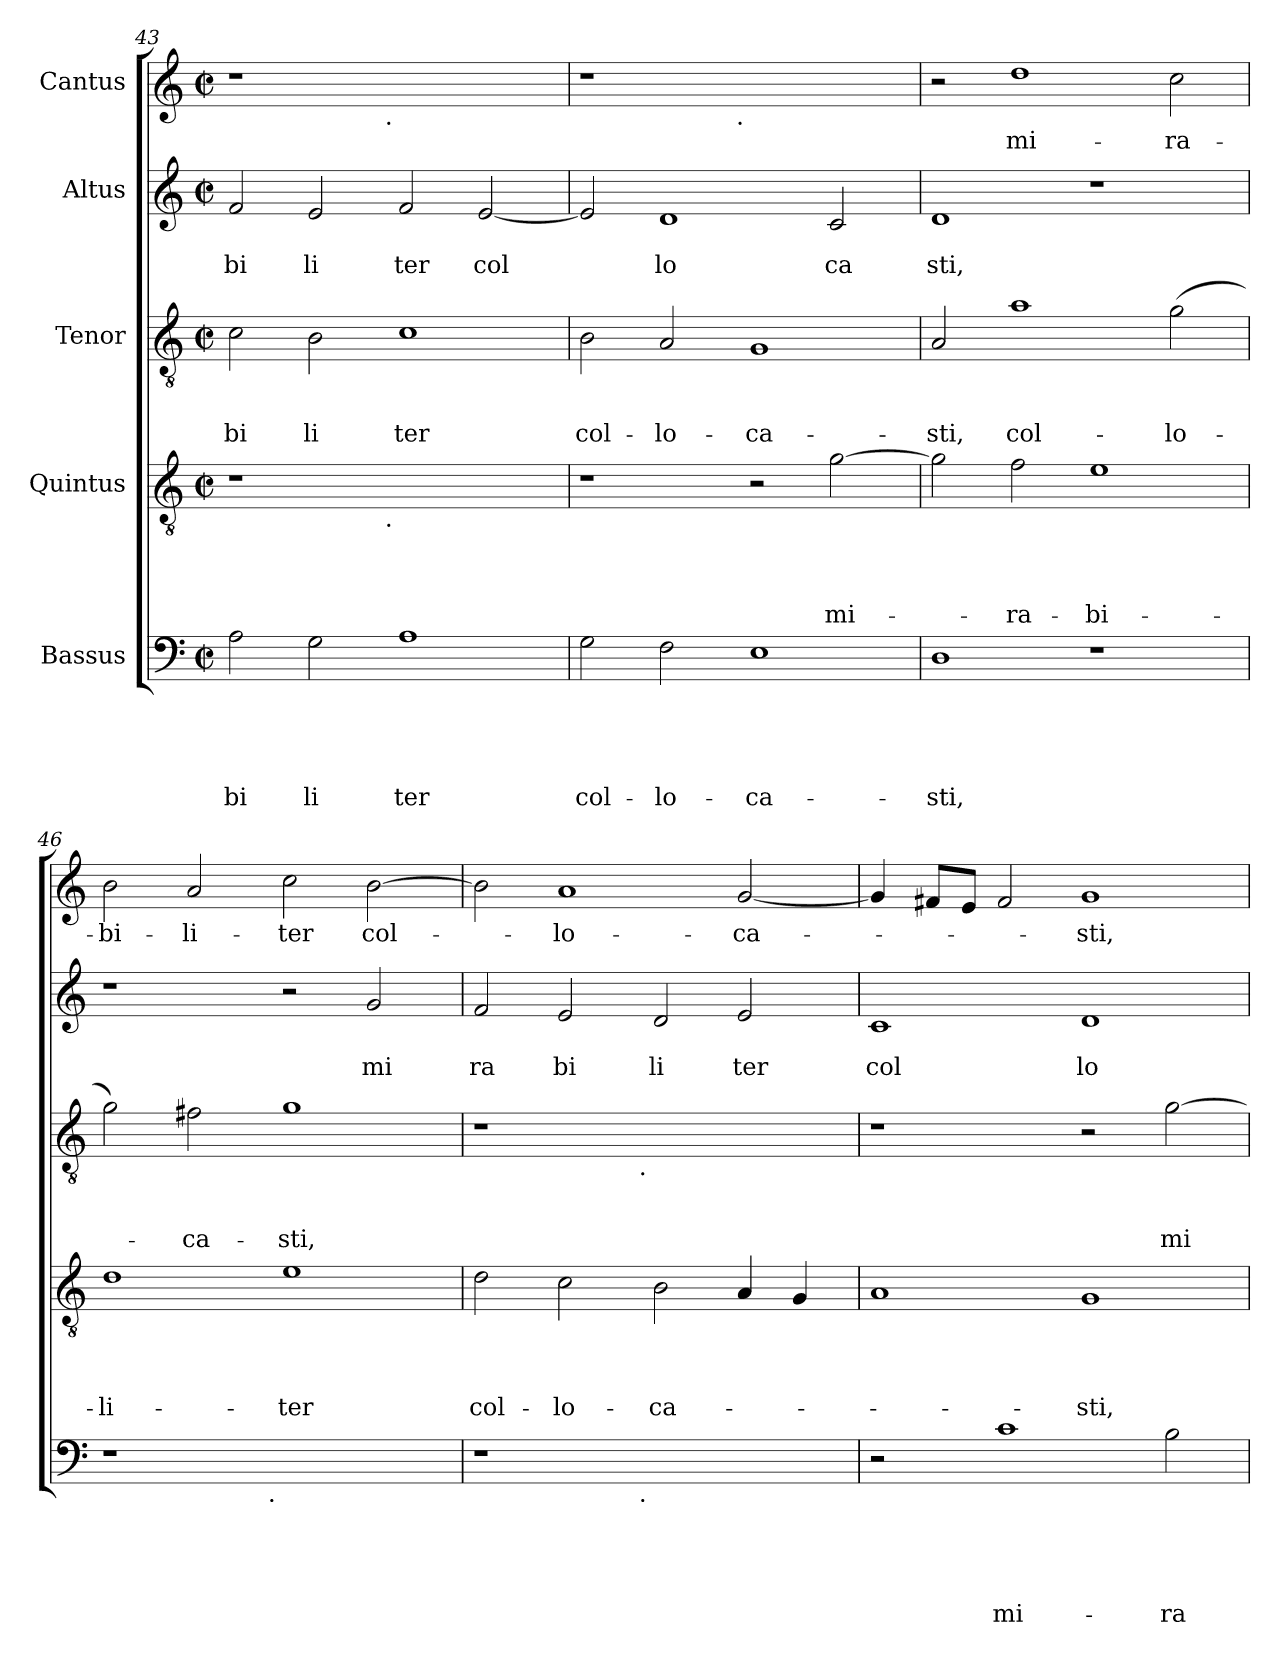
**kern	**text	**text	**text	**text	**text	**kern	**text	**text	**text	**text	**kern	**text	**text	**text	**kern	**text	**text	**kern	**text
*part5	*part5	*part5	*part5	*part5	*part5	*part4	*part4	*part4	*part4	*part4	*part3	*part3	*part3	*part3	*part2	*part2	*part2	*part1	*part1
*staff5	*staff5	*staff5	*staff5	*staff5	*staff5	*staff4	*staff4	*staff4	*staff4	*staff4	*staff3	*staff3	*staff3	*staff3	*staff2	*staff2	*staff2	*staff1	*staff1
*I"Bassus	*	*	*	*	*	*I"Quintus	*	*	*	*	*I"Tenor	*	*	*	*I"Altus	*	*	*I"Cantus	*
*clefF4	*	*	*	*	*	*clefGv2	*	*	*	*	*clefGv2	*	*	*	*clefG2	*	*	*clefG2	*
*k[]	*	*	*	*	*	*k[]	*	*	*	*	*k[]	*	*	*	*k[]	*	*	*k[]	*
*C:	*	*	*	*	*	*C:	*	*	*	*	*C:	*	*	*	*C:	*	*	*C:	*
*M2/2	*	*	*	*	*	*M2/2	*	*	*	*	*M2/2	*	*	*	*M2/2	*	*	*M2/2	*
*met(c|)	*	*	*	*	*	*met(c|)	*	*	*	*	*met(c|)	*	*	*	*met(c|)	*	*	*met(c|)	*
=43	=43	=43	=43	=43	=43	=43	=43	=43	=43	=43	=43	=43	=43	=43	=43	=43	=43	=43	=43
!	!	!	!	!	!LO:LY:b	!	!	!	!	!	!	!	!	!LO:LY:b	!	!	!LO:LY:b	!	!
*	*	*	*	*	*	*^	*	*	*	*	*	*	*	*	*	*	*	*^	*
2A\	.	.	.	.	bi	1r	2ryy	.	.	.	.	2c\	.	.	bi	2f/	.	bi	1r	2ryy	.
!	!	!	!	!	!LO:LY:b	!	!	!	!	!	!	!	!	!	!LO:LY:b	!	!	!LO:LY:b	!	!	!
2G\	.	.	.	.	li	.	4...ryy	.	.	.	.	2B\	.	.	li	2e/	.	li	.	4...ryy	.
!	!	!	!	!	!	!	!	!	!	!	!	!	!	!	!	!	!	!	!	!LO:TX:b:t=.	!
!	!	!	!	!	!	!	!LO:TX:b:t=.	!	!	!	!	!	!	!	!	!	!	!	!	!	!
.	.	.	.	.	.	.	1ryy	.	.	.	.	.	.	.	.	.	.	.	.	1ryy	.
!	!	!	!	!	!LO:LY:b	!	!	!	!	!	!	!	!	!	!LO:LY:b	!	!	!LO:LY:b	!	!	!
1A	.	.	.	.	ter	1ryy	.	.	.	.	.	1c	.	.	ter	2f/	.	ter	1ryy	.	.
!	!	!	!	!	!	!	!	!	!	!	!	!	!	!	!	!	!	!LO:LY:b	!	!	!
.	.	.	.	.	.	.	.	.	.	.	.	.	.	.	.	[>2e/	.	col	.	.	.
.	.	.	.	.	.	.	32ryy	.	.	.	.	.	.	.	.	.	.	.	.	32ryy	.
!!LO:PB:g=z	!!
=44	=44	=44	=44	=44	=44	=44	=44	=44	=44	=44	=44	=44	=44	=44	=44	=44	=44	=44	=44	=44	=44
!	!	!	!	!	!LO:LY:b	!	!	!	!	!	!	!	!	!	!LO:LY:b	!	!	!	!	!	!
*	*	*	*	*	*	*v	*v	*	*	*	*	*	*	*	*	*	*	*	*	*	*
2G\	.	.	.	.	col-	1r	.	.	.	.	2B\	.	.	col-	2e/]	.	.	1r	2ryy	.
!	!	!	!	!	!LO:LY:b	!	!	!	!	!	!	!	!	!LO:LY:b	!	!	!LO:LY:b	!	!	!
2F\	.	.	.	.	-lo-	.	.	.	.	.	2A/	.	.	-lo-	1d	.	lo	.	4...ryy	.
!	!	!	!	!	!	!	!	!	!	!	!	!	!	!	!	!	!	!	!LO:TX:b:t=.	!
.	.	.	.	.	.	.	.	.	.	.	.	.	.	.	.	.	.	.	1ryy	.
!	!	!	!	!	!LO:LY:b	!	!	!	!	!	!	!	!	!LO:LY:b	!	!	!	!	!	!
1E	.	.	.	.	-ca-	2r	.	.	.	.	1G	.	.	-ca-	.	.	.	1ryy	.	.
!	!	!	!	!	!	!	!	!	!	!LO:LY:b	!	!	!	!	!	!	!LO:LY:b	!	!	!
.	.	.	.	.	.	[>2g\	.	.	.	mi-	.	.	.	.	2c/	.	ca	.	.	.
.	.	.	.	.	.	.	.	.	.	.	.	.	.	.	.	.	.	.	32ryy	.
=45	=45	=45	=45	=45	=45	=45	=45	=45	=45	=45	=45	=45	=45	=45	=45	=45	=45	=45	=45	=45
!	!	!	!	!	!LO:LY:b	!	!	!	!	!	!	!	!	!LO:LY:b	!	!	!LO:LY:b	!	!	!
*	*	*	*	*	*	*	*	*	*	*	*	*	*	*	*	*	*	*v	*v	*
1D	.	.	.	.	-sti,	2g\]	.	.	.	.	2A/	.	.	-sti,	1d	.	sti,	2r	.
!	!	!	!	!	!	!	!	!	!	!LO:LY:b	!	!	!	!LO:LY:b	!	!	!	!	!LO:LY:b
.	.	.	.	.	.	2f\	.	.	.	-ra-	1a	.	.	col-	.	.	.	1dd	mi-
!	!	!	!	!	!	!	!	!	!	!LO:LY:b	!	!	!	!	!	!	!	!	!
1r	.	.	.	.	.	1e	.	.	.	-bi-	.	.	.	.	1r	.	.	.	.
!	!	!	!	!	!	!	!	!	!	!	!	!	!	!LO:LY:b	!	!	!	!	!LO:LY:b
.	.	.	.	.	.	.	.	.	.	.	(>2g\	.	.	-lo-	.	.	.	2cc\	-ra-
=46	=46	=46	=46	=46	=46	=46	=46	=46	=46	=46	=46	=46	=46	=46	=46	=46	=46	=46	=46
!	!	!	!	!	!	!	!	!	!	!LO:LY:b	!	!	!	!	!	!	!	!	!LO:LY:b
*^	*	*	*	*	*	*	*	*	*	*	*	*	*	*	*	*	*	*	*
1r	2ryy	.	.	.	.	.	1d	.	.	.	-li-	2g\)	.	.	.	1r	.	.	2b\	-bi-
!	!	!	!	!	!	!	!	!	!	!	!	!	!	!	!LO:LY:b	!	!	!	!	!LO:LY:b
.	4...ryy	.	.	.	.	.	.	.	.	.	.	2f#\	.	.	-ca-	.	.	.	2a/	-li-
!	!LO:TX:b:t=.	!	!	!	!	!	!	!	!	!	!	!	!	!	!	!	!	!	!	!
.	1ryy	.	.	.	.	.	.	.	.	.	.	.	.	.	.	.	.	.	.	.
!	!	!	!	!	!	!	!	!	!	!	!LO:LY:b	!	!	!	!LO:LY:b	!	!	!	!	!LO:LY:b
1ryy	.	.	.	.	.	.	1e	.	.	.	-ter	1g	.	.	-sti,	2r	.	.	2cc\	-ter
!	!	!	!	!	!	!	!	!	!	!	!	!	!	!	!	!	!	!LO:LY:b	!	!LO:LY:b
.	.	.	.	.	.	.	.	.	.	.	.	.	.	.	.	2g/	.	mi	[>2b\	col-
.	32ryy	.	.	.	.	.	.	.	.	.	.	.	.	.	.	.	.	.	.	.
=47	=47	=47	=47	=47	=47	=47	=47	=47	=47	=47	=47	=47	=47	=47	=47	=47	=47	=47	=47	=47
!	!	!	!	!	!	!	!	!	!	!	!LO:LY:b	!	!	!	!	!	!	!LO:LY:b	!	!
*	*	*	*	*	*	*	*	*	*	*	*	*^	*	*	*	*	*	*	*	*
1r	2ryy	.	.	.	.	.	2d\	.	.	.	col-	1r	2ryy	.	.	.	2f/	.	ra	2b\]	.
!	!	!	!	!	!	!	!	!	!	!	!LO:LY:b	!	!	!	!	!	!	!	!LO:LY:b	!	!LO:LY:b
.	4...ryy	.	.	.	.	.	2c\	.	.	.	-lo-	.	4...ryy	.	.	.	2e/	.	bi	1a	-lo-
!	!	!	!	!	!	!	!	!	!	!	!	!	!LO:TX:b:t=.	!	!	!	!	!	!	!	!
!	!LO:TX:b:t=.	!	!	!	!	!	!	!	!	!	!	!	!	!	!	!	!	!	!	!	!
.	1ryy	.	.	.	.	.	.	.	.	.	.	.	1ryy	.	.	.	.	.	.	.	.
!	!	!	!	!	!	!	!	!	!	!	!LO:LY:b	!	!	!	!	!	!	!	!LO:LY:b	!	!
1ryy	.	.	.	.	.	.	2B\	.	.	.	-ca-	1ryy	.	.	.	.	2d/	.	li	.	.
!	!	!	!	!	!	!	!	!	!	!	!	!	!	!	!	!	!	!	!LO:LY:b	!	!LO:LY:b
.	.	.	.	.	.	.	4A/	.	.	.	.	.	.	.	.	.	2e/	.	ter	[<2g/	-ca-
.	.	.	.	.	.	.	4G/	.	.	.	.	.	.	.	.	.	.	.	.	.	.
.	32ryy	.	.	.	.	.	.	.	.	.	.	.	32ryy	.	.	.	.	.	.	.	.
=48	=48	=48	=48	=48	=48	=48	=48	=48	=48	=48	=48	=48	=48	=48	=48	=48	=48	=48	=48	=48	=48
!	!	!	!	!	!	!	!	!	!	!	!	!	!	!	!	!	!	!	!LO:LY:b	!	!
*v	*v	*	*	*	*	*	*	*	*	*	*	*v	*v	*	*	*	*	*	*	*	*
2r	.	.	.	.	.	1A	.	.	.	.	1r	.	.	.	1c	.	col	4g/]	.
.	.	.	.	.	.	.	.	.	.	.	.	.	.	.	.	.	.	8f#/L	.
.	.	.	.	.	.	.	.	.	.	.	.	.	.	.	.	.	.	8e/J	.
!	!	!	!	!	!LO:LY:b	!	!	!	!	!	!	!	!	!	!	!	!	!	!
1c	.	.	.	.	mi-	.	.	.	.	.	.	.	.	.	.	.	.	2f#/	.
!	!	!	!	!	!	!	!	!	!	!LO:LY:b	!	!	!	!	!	!	!LO:LY:b	!	!LO:LY:b
.	.	.	.	.	.	1G	.	.	.	-sti,	2r	.	.	.	1d	.	lo	1g	-sti,
!	!	!	!	!	!LO:LY:b	!	!	!	!	!	!	!	!	!LO:LY:b	!	!	!	!	!
2B\	.	.	.	.	-ra-	.	.	.	.	.	[>2g\	.	.	mi-	.	.	.	.	.
=	=	=	=	=	=	=	=	=	=	=	=	=	=	=	=	=	=	=	=
*-	*-	*-	*-	*-	*-	*-	*-	*-	*-	*-	*-	*-	*-	*-	*-	*-	*-	*-	*-
